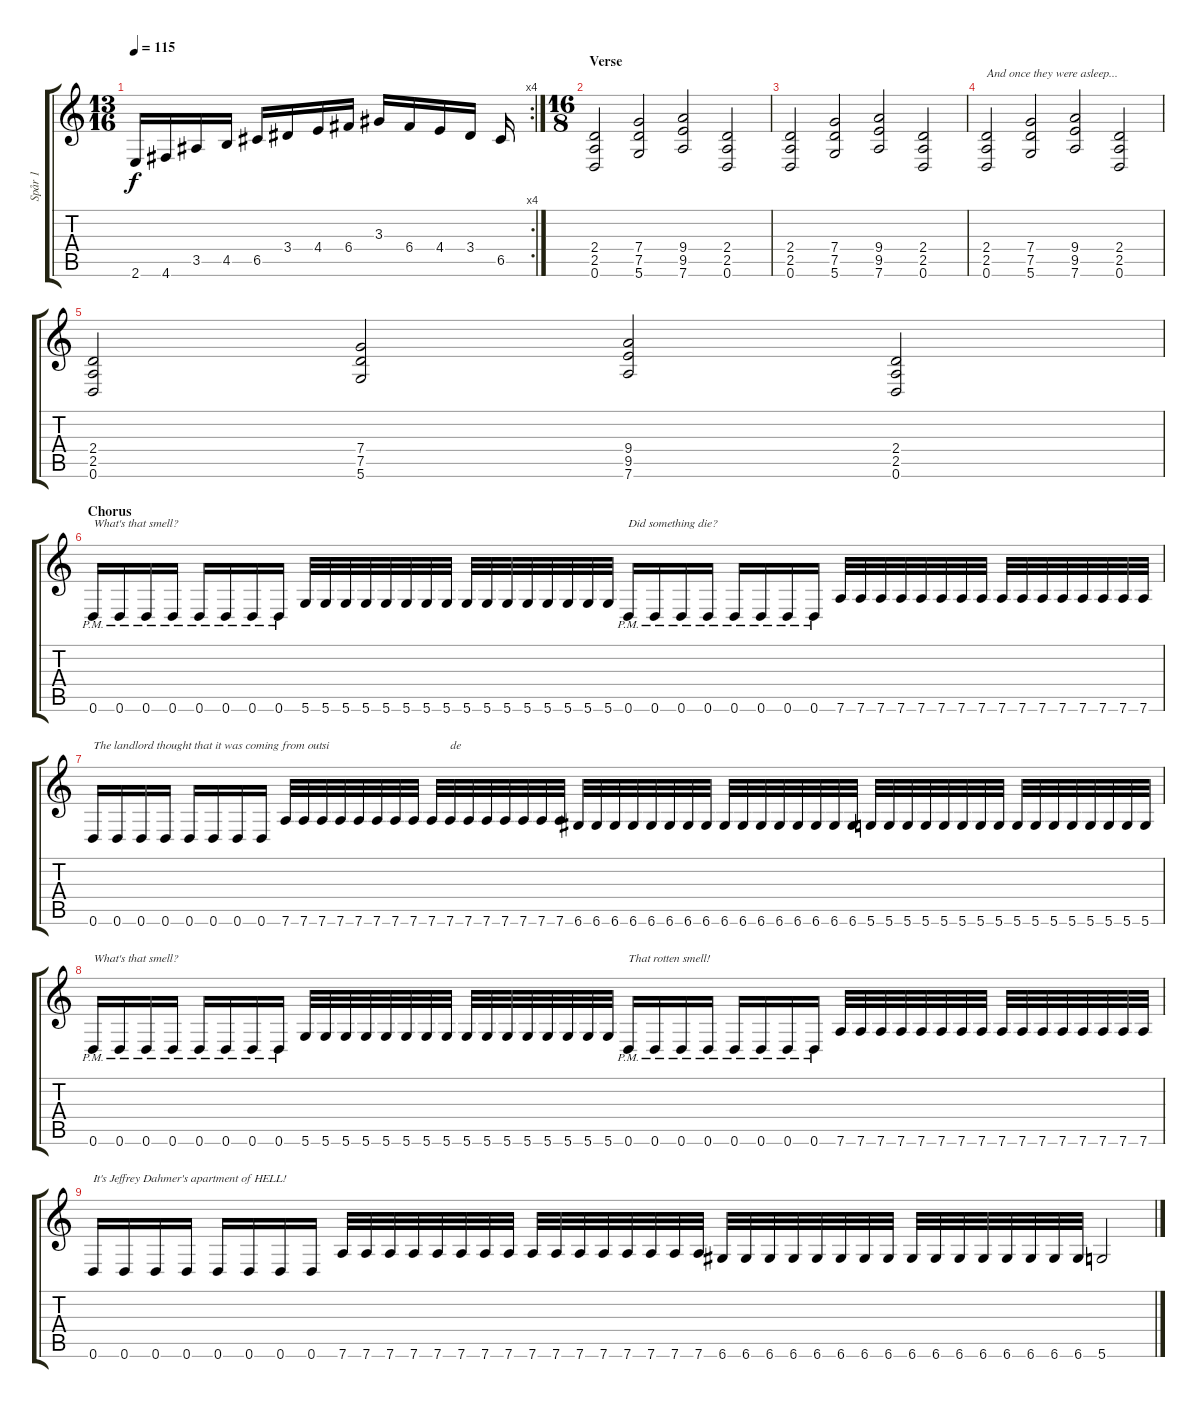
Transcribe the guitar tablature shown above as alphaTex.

\track ("Spår 1" "Spår 1") {instrument distortionguitar}
\staff {score tabs}
\tuning (D4 A3 F3 C3 G2 D2) {hide}
\rc 4
\ts (13 16)
\tempo 115
\clef g2
\ks c
2.6.16{dy f} 4.6.16 3.5.16 4.5.16 6.5.16 3.4.16 4.4.16 6.4.16 3.3.16 6.4.16 4.4.16 3.4.16 6.5.16 |
\ts (16 8)
\section ("" "Verse")
(2.4 2.5 0.6).2 (7.4 7.5 5.6).2 (9.4 9.5 7.6).2 (2.4 2.5 0.6).2 |
(2.4 2.5 0.6).2 (7.4 7.5 5.6).2 (9.4 9.5 7.6).2 (2.4 2.5 0.6).2 |
(2.4 2.5 0.6).2{txt "And once they were asleep..."} (7.4 7.5 5.6).2 (9.4 9.5 7.6).2 (2.4 2.5 0.6).2 |
(2.4 2.5 0.6).2 (7.4 7.5 5.6).2 (9.4 9.5 7.6).2 (2.4 2.5 0.6).2 |
\section ("" "Chorus")
0.6{pm}.16{txt "What's that smell?"} 0.6{pm}.16 0.6{pm}.16 0.6{pm}.16 0.6{pm}.16 0.6{pm}.16 0.6{pm}.16 0.6{pm}.16 5.6.32 5.6.32 5.6.32 5.6.32 5.6.32 5.6.32 5.6.32 5.6.32 5.6.32 5.6.32 5.6.32 5.6.32 5.6.32 5.6.32 5.6.32 5.6.32 0.6{pm}.16{txt "Did something die?"} 0.6{pm}.16 0.6{pm}.16 0.6{pm}.16 0.6{pm}.16 0.6{pm}.16 0.6{pm}.16 0.6{pm}.16 7.6.32 7.6.32 7.6.32 7.6.32 7.6.32 7.6.32 7.6.32 7.6.32 7.6.32 7.6.32 7.6.32 7.6.32 7.6.32 7.6.32 7.6.32 7.6.32 |
0.6.16{txt "The landlord thought that it was coming from outsi"} 0.6.16 0.6.16 0.6.16 0.6.16 0.6.16 0.6.16 0.6.16 7.6.32 7.6.32 7.6.32 7.6.32 7.6.32 7.6.32 7.6.32 7.6.32 7.6.32 7.6.32{txt "de"} 7.6.32 7.6.32 7.6.32 7.6.32 7.6.32 7.6.32 6.6.32 6.6.32 6.6.32 6.6.32 6.6.32 6.6.32 6.6.32 6.6.32 6.6.32 6.6.32 6.6.32 6.6.32 6.6.32 6.6.32 6.6.32 6.6.32 5.6.32 5.6.32 5.6.32 5.6.32 5.6.32 5.6.32 5.6.32 5.6.32 5.6.32 5.6.32 5.6.32 5.6.32 5.6.32 5.6.32 5.6.32 5.6.32 |
0.6{pm}.16{txt "What's that smell?"} 0.6{pm}.16 0.6{pm}.16 0.6{pm}.16 0.6{pm}.16 0.6{pm}.16 0.6{pm}.16 0.6{pm}.16 5.6.32 5.6.32 5.6.32 5.6.32 5.6.32 5.6.32 5.6.32 5.6.32 5.6.32 5.6.32 5.6.32 5.6.32 5.6.32 5.6.32 5.6.32 5.6.32 0.6{pm}.16{txt "That rotten smell!"} 0.6{pm}.16 0.6{pm}.16 0.6{pm}.16 0.6{pm}.16 0.6{pm}.16 0.6{pm}.16 0.6{pm}.16 7.6.32 7.6.32 7.6.32 7.6.32 7.6.32 7.6.32 7.6.32 7.6.32 7.6.32 7.6.32 7.6.32 7.6.32 7.6.32 7.6.32 7.6.32 7.6.32 |
0.6.16{txt "It's Jeffrey Dahmer's apartment of HELL!"} 0.6.16 0.6.16 0.6.16 0.6.16 0.6.16 0.6.16 0.6.16 7.6.32 7.6.32 7.6.32 7.6.32 7.6.32 7.6.32 7.6.32 7.6.32 7.6.32 7.6.32 7.6.32 7.6.32 7.6.32 7.6.32 7.6.32 7.6.32 6.6.32 6.6.32 6.6.32 6.6.32 6.6.32 6.6.32 6.6.32 6.6.32 6.6.32 6.6.32 6.6.32 6.6.32 6.6.32 6.6.32 6.6.32 6.6.32 5.6.2
